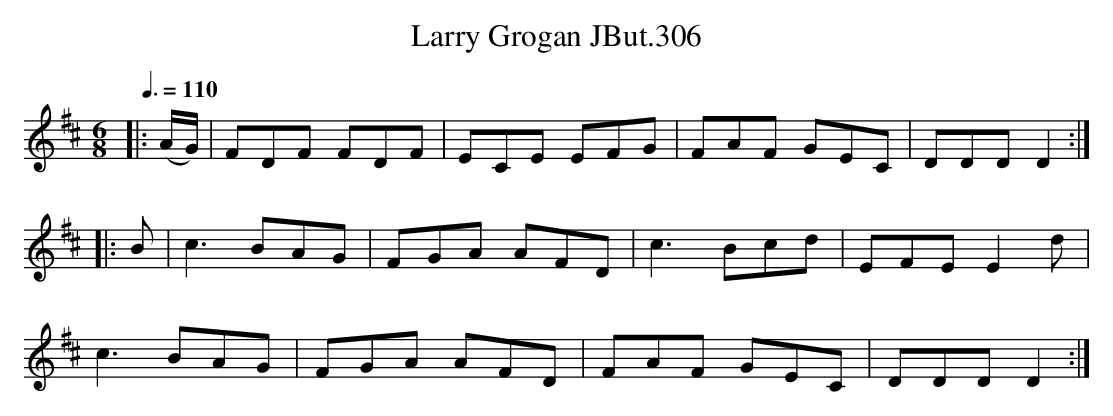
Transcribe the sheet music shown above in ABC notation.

X:1
T:Larry Grogan JBut.306
M:6/8
L:1/8
Q:3/8=110
K:D
|: (A/G/) | FDF FDF  |  ECE EFG | FAF GEC | DDDD2 :|
|: B | c3BAG | FGA AFD | c3Bcd | EFEE2d |
c3BAG | FGA AFD | FAF GEC | DDDD2 :|
